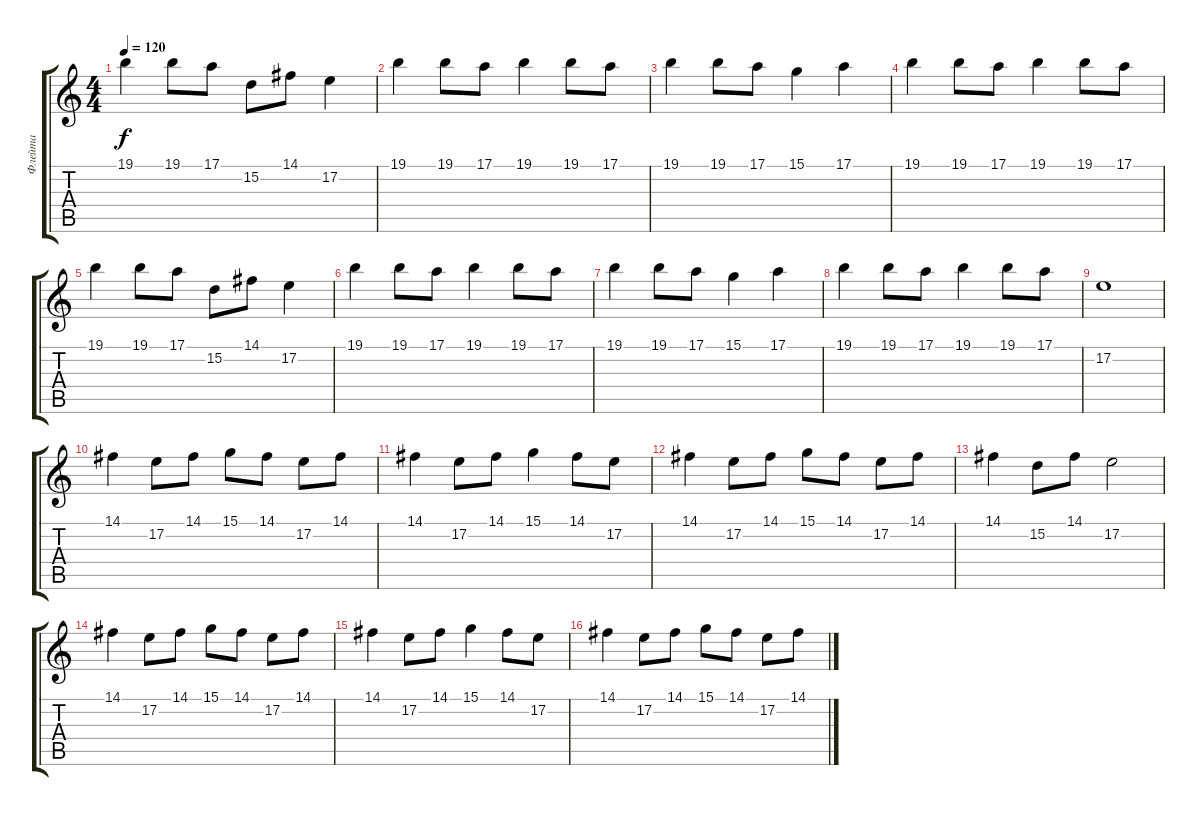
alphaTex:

\track ("Флейта" "Флейта") {instrument flute}
\staff {score tabs}
\tuning (E4 B3 G3 D3 A2 E2) {hide}
\ts (4 4)
\tempo 120
\clef g2
\ks c
19.1.4{dy f} 19.1.8 17.1.8 15.2.8 14.1.8 17.2.4 |
19.1.4 19.1.8 17.1.8 19.1.4 19.1.8 17.1.8 |
19.1.4 19.1.8 17.1.8 15.1.4 17.1.4 |
19.1.4 19.1.8 17.1.8 19.1.4 19.1.8 17.1.8 |
19.1.4 19.1.8 17.1.8 15.2.8 14.1.8 17.2.4 |
19.1.4 19.1.8 17.1.8 19.1.4 19.1.8 17.1.8 |
19.1.4 19.1.8 17.1.8 15.1.4 17.1.4 |
19.1.4 19.1.8 17.1.8 19.1.4 19.1.8 17.1.8 |
17.2.1 |
14.1.4 17.2.8 14.1.8 15.1.8 14.1.8 17.2.8 14.1.8 |
14.1.4 17.2.8 14.1.8 15.1.4 14.1.8 17.2.8 |
14.1.4 17.2.8 14.1.8 15.1.8 14.1.8 17.2.8 14.1.8 |
14.1.4 15.2.8 14.1.8 17.2.2 |
14.1.4 17.2.8 14.1.8 15.1.8 14.1.8 17.2.8 14.1.8 |
14.1.4 17.2.8 14.1.8 15.1.4 14.1.8 17.2.8 |
14.1.4 17.2.8 14.1.8 15.1.8 14.1.8 17.2.8 14.1.8
